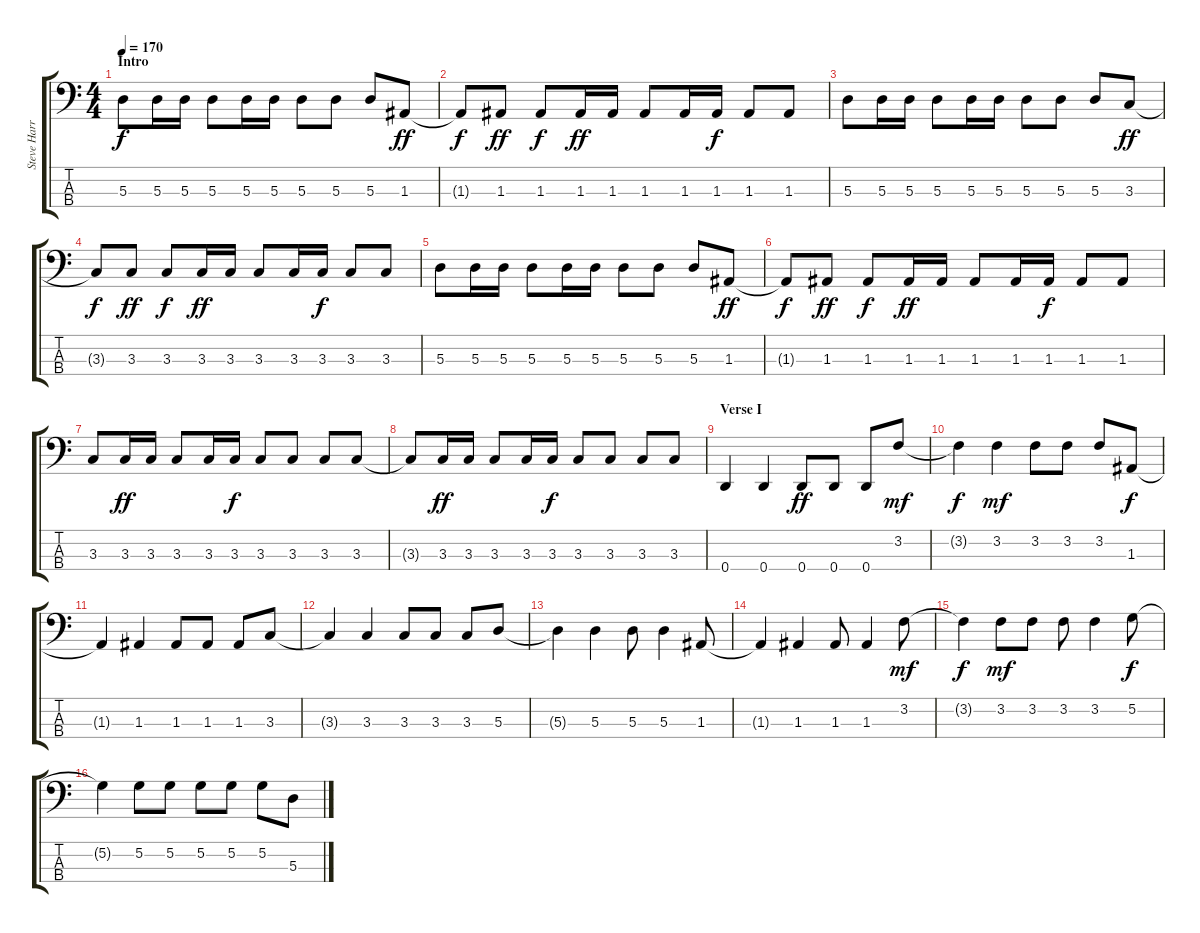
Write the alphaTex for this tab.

\track ("Steve Harris" "Steve Harr") {instrument electricbassfinger}
\staff {score tabs}
\tuning (G2 D2 A1 D1) {hide}
\ts (4 4)
\section ("" "Intro")
\tempo 170
\clef f4
\ks c
5.3.8{dy f instrument electricbassfinger} 5.3.16 5.3.16 5.3.8 5.3.16 5.3.16 5.3.8 5.3.8 5.3.8 1.3.8{dy ff} |
1.3{t}.8{dy f} 1.3.8{dy ff} 1.3.8{dy f} 1.3.16{dy ff} 1.3.16 1.3.8 1.3.16 1.3.16{dy f} 1.3.8 1.3.8 |
5.3.8 5.3.16 5.3.16 5.3.8 5.3.16 5.3.16 5.3.8 5.3.8 5.3.8 3.3.8{dy ff} |
3.3{t}.8{dy f} 3.3.8{dy ff} 3.3.8{dy f} 3.3.16{dy ff} 3.3.16 3.3.8 3.3.16 3.3.16{dy f} 3.3.8 3.3.8 |
5.3.8 5.3.16 5.3.16 5.3.8 5.3.16 5.3.16 5.3.8 5.3.8 5.3.8 1.3.8{dy ff} |
1.3{t}.8{dy f} 1.3.8{dy ff} 1.3.8{dy f} 1.3.16{dy ff} 1.3.16 1.3.8 1.3.16 1.3.16{dy f} 1.3.8 1.3.8 |
3.3.8 3.3.16{dy ff} 3.3.16 3.3.8 3.3.16 3.3.16{dy f} 3.3.8 3.3.8 3.3.8 3.3.8 |
3.3{t}.8 3.3.16{dy ff} 3.3.16 3.3.8 3.3.16 3.3.16{dy f} 3.3.8 3.3.8 3.3.8 3.3.8 |
\section ("" "Verse I")
0.4.4 0.4.4 0.4.8{dy ff} 0.4.8 0.4.8 3.2.8{dy mf} |
3.2{t}.4{dy f} 3.2.4{dy mf} 3.2.8 3.2.8 3.2.8 1.3.8{dy f} |
1.3{t}.4 1.3.4 1.3.8 1.3.8 1.3.8 3.3.8 |
3.3{t}.4 3.3.4 3.3.8 3.3.8 3.3.8 5.3.8 |
5.3{t}.4 5.3.4 5.3.8 5.3.4 1.3.8 |
1.3{t}.4 1.3.4 1.3.8 1.3.4 3.2.8{dy mf} |
3.2{t}.4{dy f} 3.2.8{dy mf} 3.2.8 3.2.8 3.2.4 5.2.8{dy f} |
5.2{t}.4 5.2.8 5.2.8 5.2.8 5.2.8 5.2.8 5.3.8
